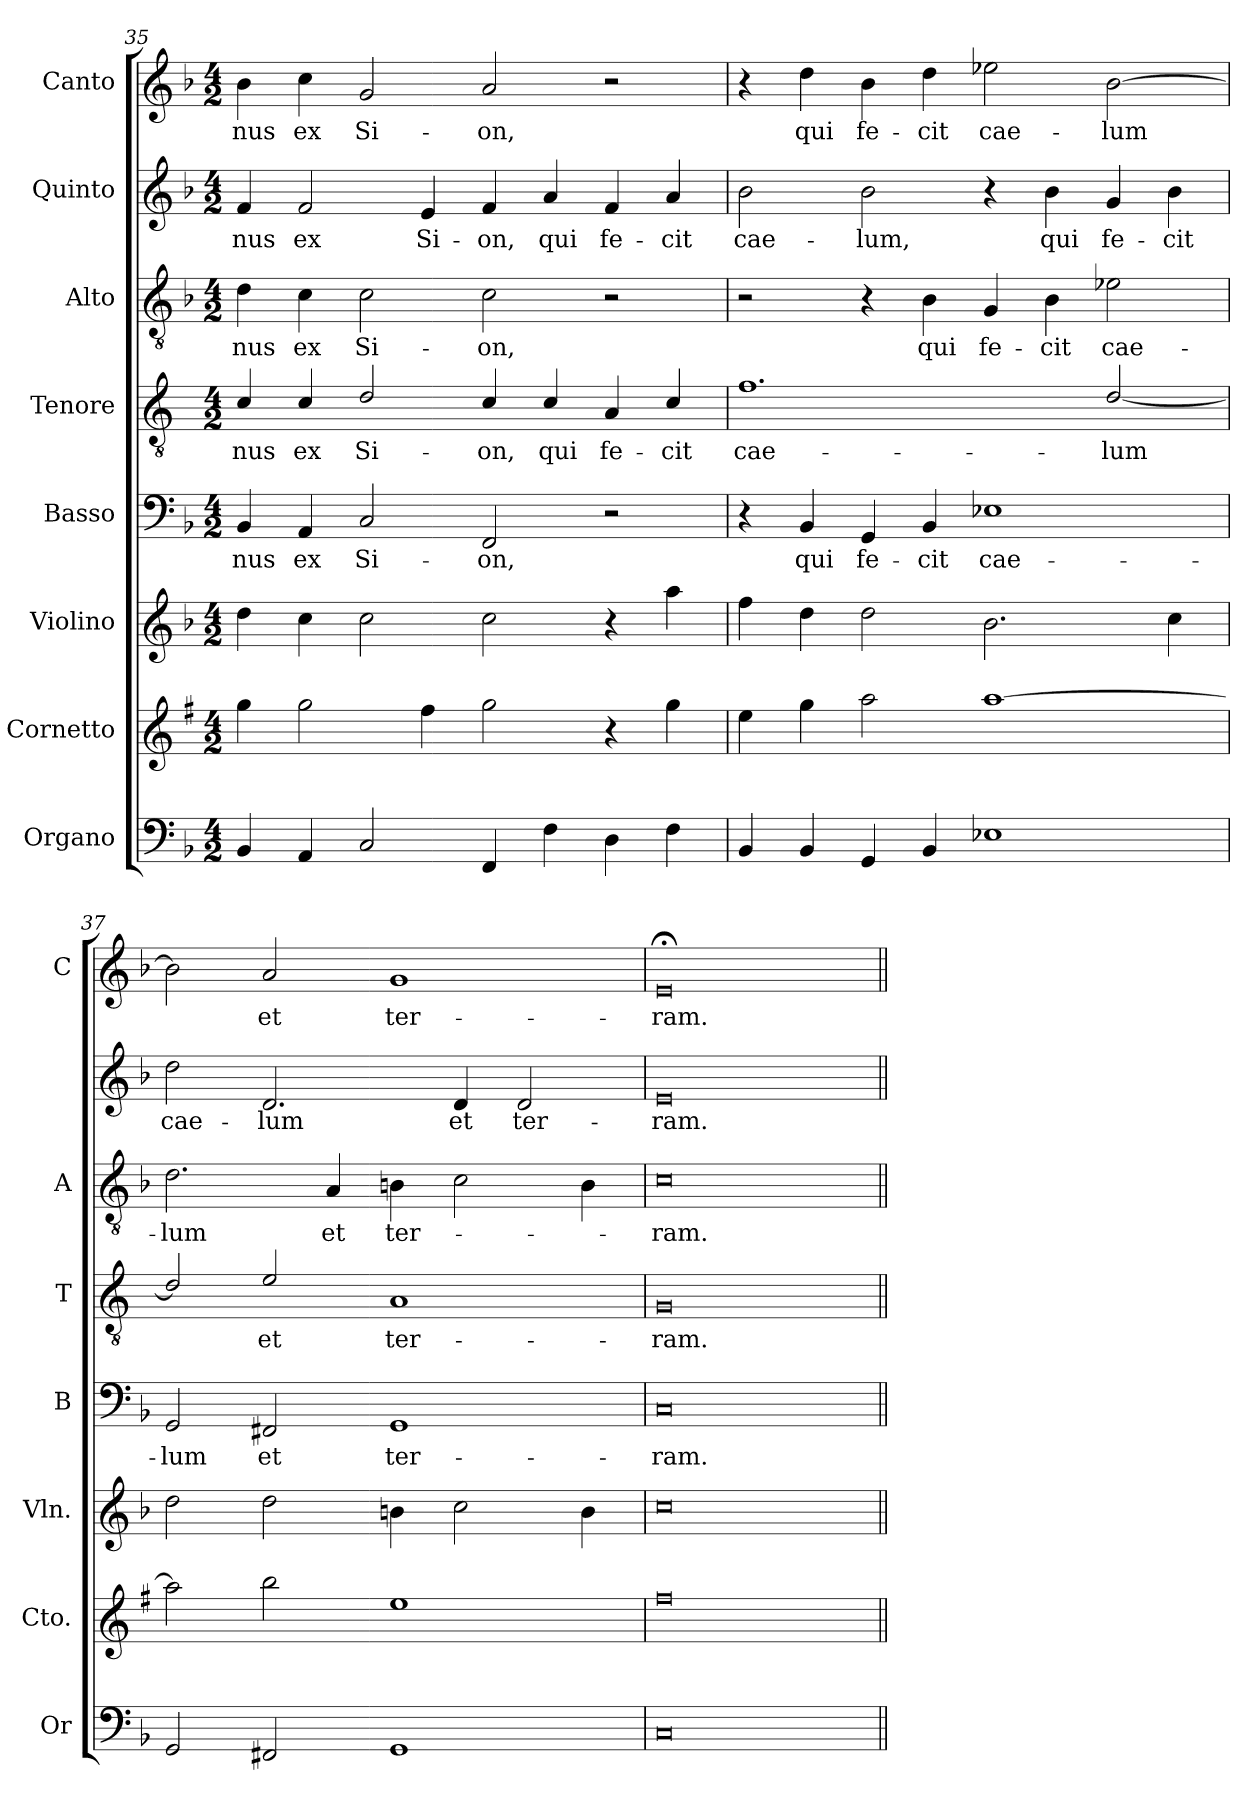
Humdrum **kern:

**kern	**kern	**kern	**kern	**text	**kern	**text	**kern	**text	**kern	**text	**kern	**text
*part8	*part7	*part6	*part5	*part5	*part4	*part4	*part3	*part3	*part2	*part2	*part1	*part1
*staff8	*staff7	*staff6	*staff5	*staff5	*staff4	*staff4	*staff3	*staff3	*staff2	*staff2	*staff1	*staff1
*I"Organo	*I"Cornetto	*I"Violino	*I"Basso	*	*I"Tenore	*	*I"Alto	*	*I"Quinto	*	*I"Canto	*
*I'Or	*I'Cto.	*I'Vln.	*I'B	*	*I'T	*	*I'A	*	*	*	*I'C	*
*clefF4	*clefG2	*clefG2	*clefF4	*	*clefGv2	*	*clefGv2	*	*clefG2	*	*clefG2	*
*	*ITrd1c2	*	*	*	*ITrd4c7	*	*	*	*	*	*	*
*k[b-]	*k[b-]	*k[b-]	*k[b-]	*	*k[b-]	*	*k[b-]	*	*k[b-]	*	*k[b-]	*
*F:	*F:	*F:	*F:	*	*F:	*	*F:	*	*F:	*	*F:	*
*M4/2	*M4/2	*M4/2	*M4/2	*	*M4/2	*	*M4/2	*	*M4/2	*	*M4/2	*
=35	=35	=35	=35	=35	=35	=35	=35	=35	=35	=35	=35	=35
!	!	!	!	!LO:LY:b	!	!LO:LY:b	!	!LO:LY:b	!	!LO:LY:b	!	!LO:LY:b
4BB-/	4ff\	4dd\	4BB-/	-nus	4F/	-nus	4d\	-nus	4f/	-nus	4b-\	-nus
!	!	!	!	!LO:LY:b	!	!LO:LY:b	!	!LO:LY:b	!	!LO:LY:b	!	!LO:LY:b
4AA/	2ff\	4cc\	4AA/	ex	4F/	ex	4c\	ex	2f/	ex	4cc\	ex
!	!	!	!	!LO:LY:b	!	!LO:LY:b	!	!LO:LY:b	!	!	!	!LO:LY:b
2C/	.	2cc\	2C/	Si-	2G/	Si-	2c\	Si-	.	.	2g/	Si-
!	!	!	!	!	!	!	!	!	!	!LO:LY:b	!	!
.	4ee\	.	.	.	.	.	.	.	4e/	Si-	.	.
!	!	!	!	!LO:LY:b	!	!LO:LY:b	!	!LO:LY:b	!	!LO:LY:b	!	!LO:LY:b
4FF/	2ff\	2cc\	2FF/	-on,	4F/	-on,	2c\	-on,	4f/	-on,	2a/	-on,
!	!	!	!	!	!	!LO:LY:b	!	!	!	!LO:LY:b	!	!
4F\	.	.	.	.	4F/	qui	.	.	4a/	qui	.	.
!	!	!	!	!	!	!LO:LY:b	!	!	!	!LO:LY:b	!	!
4D\	4r	4r	2r	.	4D/	fe-	2r	.	4f/	fe-	2r	.
!	!	!	!	!	!	!LO:LY:b	!	!	!	!LO:LY:b	!	!
4F\	4ff\	4aa\	.	.	4F/	-cit	.	.	4a/	-cit	.	.
!!LO:LB:g=z
=36	=36	=36	=36	=36	=36	=36	=36	=36	=36	=36	=36	=36
!	!	!	!	!	!	!LO:LY:b	!	!	!	!LO:LY:b	!	!
4BB-/	4dd\	4ff\	4r	.	1.B-	cae-	2r	.	2b-\	cae-	4r	.
!	!	!	!	!LO:LY:b	!	!	!	!	!	!	!	!LO:LY:b
4BB-/	4ff\	4dd\	4BB-/	qui	.	.	.	.	.	.	4dd\	qui
!	!	!	!	!LO:LY:b	!	!	!	!	!	!LO:LY:b	!	!LO:LY:b
4GG/	2gg\	2dd\	4GG/	fe-	.	.	4r	.	2b-\	-lum,	4b-\	fe-
!	!	!	!	!LO:LY:b	!	!	!	!LO:LY:b	!	!	!	!LO:LY:b
4BB-/	.	.	4BB-/	-cit	.	.	4B-\	qui	.	.	4dd\	-cit
!	!	!	!	!LO:LY:b	!	!	!	!LO:LY:b	!	!	!	!LO:LY:b
1E-X	[1gg	2.b-\	1E-X	cae-	.	.	4G/	fe-	4r	.	2ee-X\	cae-
!	!	!	!	!	!	!	!	!LO:LY:b	!	!LO:LY:b	!	!
.	.	.	.	.	.	.	4B-\	-cit	4b-\	qui	.	.
!	!	!	!	!	!	!LO:LY:b	!	!LO:LY:b	!	!LO:LY:b	!	!LO:LY:b
.	.	.	.	.	[2G/	-lum	2e-X\	cae-	4g/	fe-	[2b-\	-lum
!	!	!	!	!	!	!	!	!	!	!LO:LY:b	!	!
.	.	4cc\	.	.	.	.	.	.	4b-\	-cit	.	.
=37	=37	=37	=37	=37	=37	=37	=37	=37	=37	=37	=37	=37
!	!	!	!	!LO:LY:b	!	!	!	!LO:LY:b	!	!LO:LY:b	!	!
2GG/	2gg\]	2dd\	2GG/	-lum	2G/]	.	2.d\	-lum	2dd\	cae-	2b-\]	.
!	!	!	!	!LO:LY:b	!	!LO:LY:b	!	!	!	!LO:LY:b	!	!LO:LY:b
2FF#X/	2aa\	2dd\	2FF#X/	et	2A/	et	.	.	2.d/	-lum	2a/	et
!	!	!	!	!	!	!	!	!LO:LY:b	!	!	!	!
.	.	.	.	.	.	.	4A/	et	.	.	.	.
!	!	!	!	!LO:LY:b	!	!LO:LY:b	!	!LO:LY:b	!	!	!	!LO:LY:b
1GG	1dd	4bn\	1GG	ter-	1D	ter-	4Bn\	ter-	.	.	1g	ter-
!	!	!	!	!	!	!	!	!	!	!LO:LY:b	!	!
.	.	2cc\	.	.	.	.	2c\	.	4d/	et	.	.
!	!	!	!	!	!	!	!	!	!	!LO:LY:b	!	!
.	.	.	.	.	.	.	.	.	2d/	ter-	.	.
.	.	4b\	.	.	.	.	4B\	.	.	.	.	.
=38	=38	=38	=38	=38	=38	=38	=38	=38	=38	=38	=38	=38
!	!	!	!	!LO:LY:b	!	!LO:LY:b	!	!LO:LY:b	!	!LO:LY:b	!	!LO:LY:b
0C	0ee	0cc	0C	-ram.	0C	-ram.	0c	-ram.	0e	-ram.	0e;<	-ram.
=||	=||	=||	=||	=||	=||	=||	=||	=||	=||	=||	=||	=||
*-	*-	*-	*-	*-	*-	*-	*-	*-	*-	*-	*-	*-
